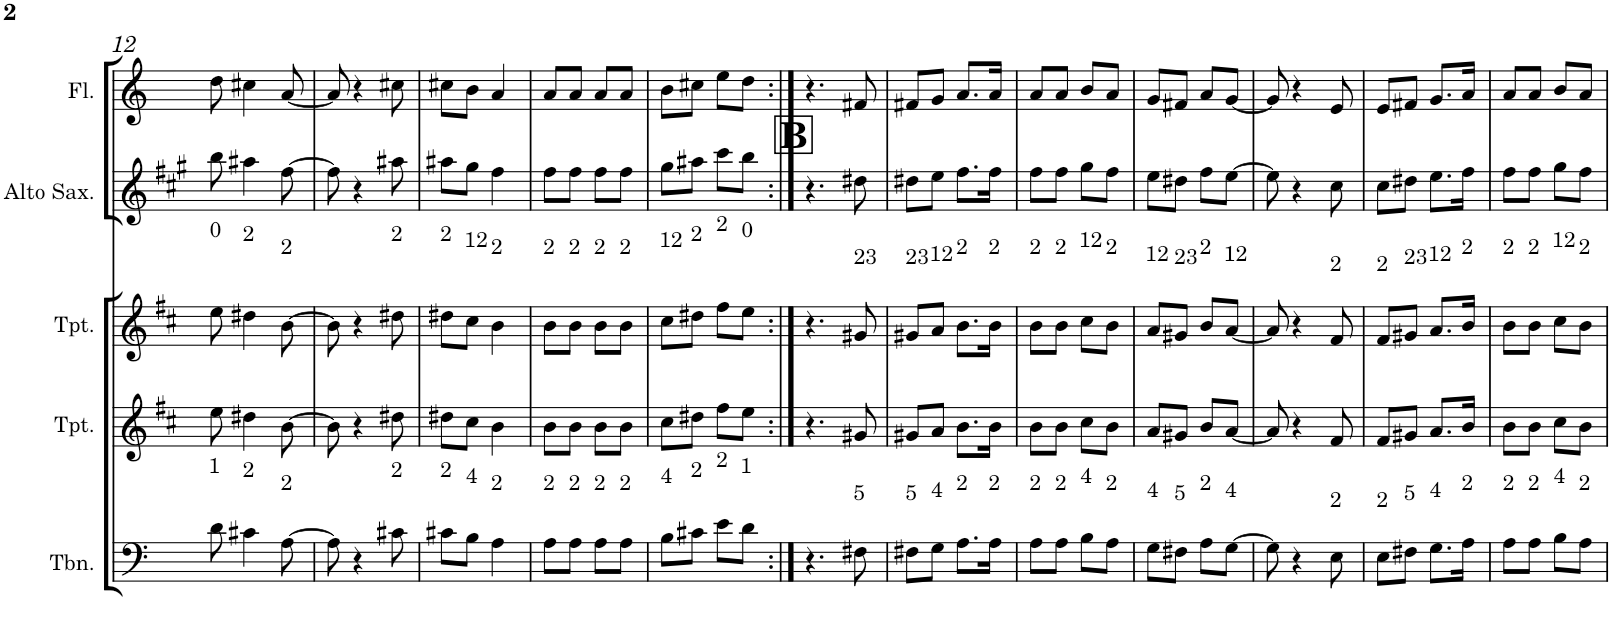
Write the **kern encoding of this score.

**kern	**kern	**kern	**kern	**kern
*part5	*part4	*part3	*part2	*part1
*staff5	*staff4	*staff3	*staff2	*staff1
*I"C clavF	*I"Bb	*I"Bb - Pirata	*I"Eb	*I"C clavG
!!LO:PB:g=z
*clefF4	*clefG2	*clefG2	*clefG2	*clefG2
*	*Trd1c2	*Trd1c2	*Trd5c9	*
*k[]	*k[f#c#]	*k[f#c#]	*k[f#c#g#]	*k[]
*M2/4	*M2/4	*M2/4	*M2/4	*M2/4
=12	=12	=12	=12	=12
!	!	!LO:TX:a:t=0	!	!
!LO:TX:a:t=1	!	!	!	!
8d\	8ee\	8ee\	8bb\	8dd\
!	!	!LO:TX:a:t=2	!	!
!LO:TX:a:t=2	!	!	!	!
4c#X\	4dd#X\	4dd#X\	4aa#X\	4cc#X\
!	!	!LO:TX:a:t=2	!	!
!LO:TX:a:t=2	!	!	!	!
[>8A\	[>8b\	[>8b\	[>8ff#\	[<8a/
=13	=13	=13	=13	=13
8A\]	8b\]	8b\]	8ff#\]	8a/]
4r	4r	4r	4r	4r
!	!	!LO:TX:a:t=2	!	!
!LO:TX:a:t=2	!	!	!	!
8c#X\	8dd#X\	8dd#X\	8aa#X\	8cc#X\
=14	=14	=14	=14	=14
!	!	!LO:TX:a:t=2	!	!
!LO:TX:a:t=2	!	!	!	!
8c#X\L	8dd#X\L	8dd#X\L	8aa#X\L	8cc#X\L
!	!	!LO:TX:a:t=12	!	!
!LO:TX:a:t=4	!	!	!	!
8B\J	8cc#\J	8cc#\J	8gg#\J	8b\J
!	!	!LO:TX:a:t=2	!	!
!LO:TX:a:t=2	!	!	!	!
4A\	4b\	4b\	4ff#\	4a/
=15	=15	=15	=15	=15
!	!	!LO:TX:a:t=2	!	!
!LO:TX:a:t=2	!	!	!	!
8A\L	8b\L	8b\L	8ff#\L	8a/L
!	!	!LO:TX:a:t=2	!	!
!LO:TX:a:t=2	!	!	!	!
8A\J	8b\J	8b\J	8ff#\J	8a/J
!	!	!LO:TX:a:t=2	!	!
!LO:TX:a:t=2	!	!	!	!
8A\L	8b\L	8b\L	8ff#\L	8a/L
!	!	!LO:TX:a:t=2	!	!
!LO:TX:a:t=2	!	!	!	!
8A\J	8b\J	8b\J	8ff#\J	8a/J
=16	=16	=16	=16	=16
!	!	!LO:TX:a:t=12	!	!
!LO:TX:a:t=4	!	!	!	!
8B\L	8cc#\L	8cc#\L	8gg#\L	8b\L
!	!	!LO:TX:a:t=2	!	!
!LO:TX:a:t=2	!	!	!	!
8c#X\J	8dd#X\J	8dd#X\J	8aa#X\J	8cc#X\J
!	!	!LO:TX:a:t=2	!	!
!LO:TX:a:t=2	!	!	!	!
8e\L	8ff#\L	8ff#\L	8ccc#\L	8ee\L
!	!	!LO:TX:a:t=0	!	!
!LO:TX:a:t=1	!	!	!	!
8d\J	8ee\J	8ee\J	8bb\J	8dd\J
!!LO:REH:place=s1:b:B:cj:fs=18.5691:t=B
=17:|!	=17:|!	=17:|!	=17:|!	=17:|!
4.r	4.r	4.r	4.r	4.r
!	!	!LO:TX:a:t=23	!	!
!LO:TX:a:t=5	!	!	!	!
8F#X\	8g#X/	8g#X/	8dd#X\	8f#X/
=18	=18	=18	=18	=18
!	!	!LO:TX:a:t=23	!	!
!LO:TX:a:t=5	!	!	!	!
8F#X\L	8g#X/L	8g#X/L	8dd#X\L	8f#X/L
!	!	!LO:TX:a:t=12	!	!
!LO:TX:a:t=4	!	!	!	!
8G\J	8a/J	8a/J	8ee\J	8g/J
!	!	!LO:TX:a:t=2	!	!
!LO:TX:a:t=2	!	!	!	!
8.A\L	8.b\L	8.b\L	8.ff#\L	8.a/L
!	!	!LO:TX:a:t=2	!	!
!LO:TX:a:t=2	!	!	!	!
16A\Jk	16b\Jk	16b\Jk	16ff#\Jk	16a/Jk
=19	=19	=19	=19	=19
!	!	!LO:TX:a:t=2	!	!
!LO:TX:a:t=2	!	!	!	!
8A\L	8b\L	8b\L	8ff#\L	8a/L
!	!	!LO:TX:a:t=2	!	!
!LO:TX:a:t=2	!	!	!	!
8A\J	8b\J	8b\J	8ff#\J	8a/J
!	!	!LO:TX:a:t=12	!	!
!LO:TX:a:t=4	!	!	!	!
8B\L	8cc#\L	8cc#\L	8gg#\L	8b/L
!	!	!LO:TX:a:t=2	!	!
!LO:TX:a:t=2	!	!	!	!
8A\J	8b\J	8b\J	8ff#\J	8a/J
=20	=20	=20	=20	=20
!	!	!LO:TX:a:t=12	!	!
!LO:TX:a:t=4	!	!	!	!
8G\L	8a/L	8a/L	8ee\L	8g/L
!	!	!LO:TX:a:t=23	!	!
!LO:TX:a:t=5	!	!	!	!
8F#X\J	8g#X/J	8g#X/J	8dd#X\J	8f#X/J
!	!	!LO:TX:a:t=2	!	!
!LO:TX:a:t=2	!	!	!	!
8A\L	8b/L	8b/L	8ff#\L	8a/L
!	!	!LO:TX:a:t=12	!	!
!LO:TX:a:t=4	!	!	!	!
[>8G\J	[<8a/J	[<8a/J	[>8ee\J	[<8g/J
=21	=21	=21	=21	=21
8G\]	8a/]	8a/]	8ee\]	8g/]
4r	4r	4r	4r	4r
!	!	!LO:TX:a:t=2	!	!
!LO:TX:a:t=2	!	!	!	!
8E\	8f#/	8f#/	8cc#\	8e/
=22	=22	=22	=22	=22
!	!	!LO:TX:a:t=2	!	!
!LO:TX:a:t=2	!	!	!	!
8E\L	8f#/L	8f#/L	8cc#\L	8e/L
!	!	!LO:TX:a:t=23	!	!
!LO:TX:a:t=5	!	!	!	!
8F#X\J	8g#X/J	8g#X/J	8dd#X\J	8f#X/J
!	!	!LO:TX:a:t=12	!	!
!LO:TX:a:t=4	!	!	!	!
8.G\L	8.a/L	8.a/L	8.ee\L	8.g/L
!	!	!LO:TX:a:t=2	!	!
!LO:TX:a:t=2	!	!	!	!
16A\Jk	16b/Jk	16b/Jk	16ff#\Jk	16a/Jk
=23	=23	=23	=23	=23
!	!	!LO:TX:a:t=2	!	!
!LO:TX:a:t=2	!	!	!	!
8A\L	8b\L	8b\L	8ff#\L	8a/L
!	!	!LO:TX:a:t=2	!	!
!LO:TX:a:t=2	!	!	!	!
8A\J	8b\J	8b\J	8ff#\J	8a/J
!	!	!LO:TX:a:t=12	!	!
!LO:TX:a:t=4	!	!	!	!
8B\L	8cc#\L	8cc#\L	8gg#\L	8b/L
!	!	!LO:TX:a:t=2	!	!
!LO:TX:a:t=2	!	!	!	!
8A\J	8b\J	8b\J	8ff#\J	8a/J
=	=	=	=	=
*-	*-	*-	*-	*-
